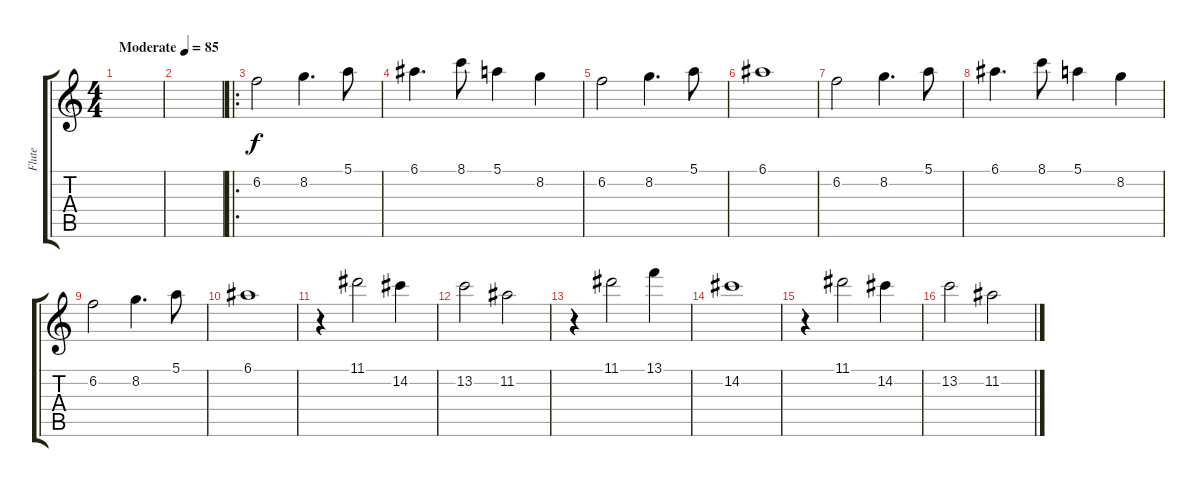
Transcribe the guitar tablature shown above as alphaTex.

\track ("Flute" "Flute") {instrument flute}
\staff {score tabs}
\tuning (E5 B4 G4 D4 A3 E3) {hide}
\ts (4 4)
\tempo (85 "Moderate")
\clef g2
\ks c
|
|
\ro
6.2.2 8.2.4{d} 5.1.8 |
6.1.4{d} 8.1.8 5.1.4 8.2.4 |
6.2.2 8.2.4{d} 5.1.8 |
6.1.1 |
6.2.2 8.2.4{d} 5.1.8 |
6.1.4{d} 8.1.8 5.1.4 8.2.4 |
6.2.2 8.2.4{d} 5.1.8 |
6.1.1 |
r.4 11.1.2 14.2.4 |
13.2.2 11.2.2 |
r.4 11.1.2 13.1.4 |
14.2.1 |
r.4 11.1.2 14.2.4 |
13.2.2 11.2.2
